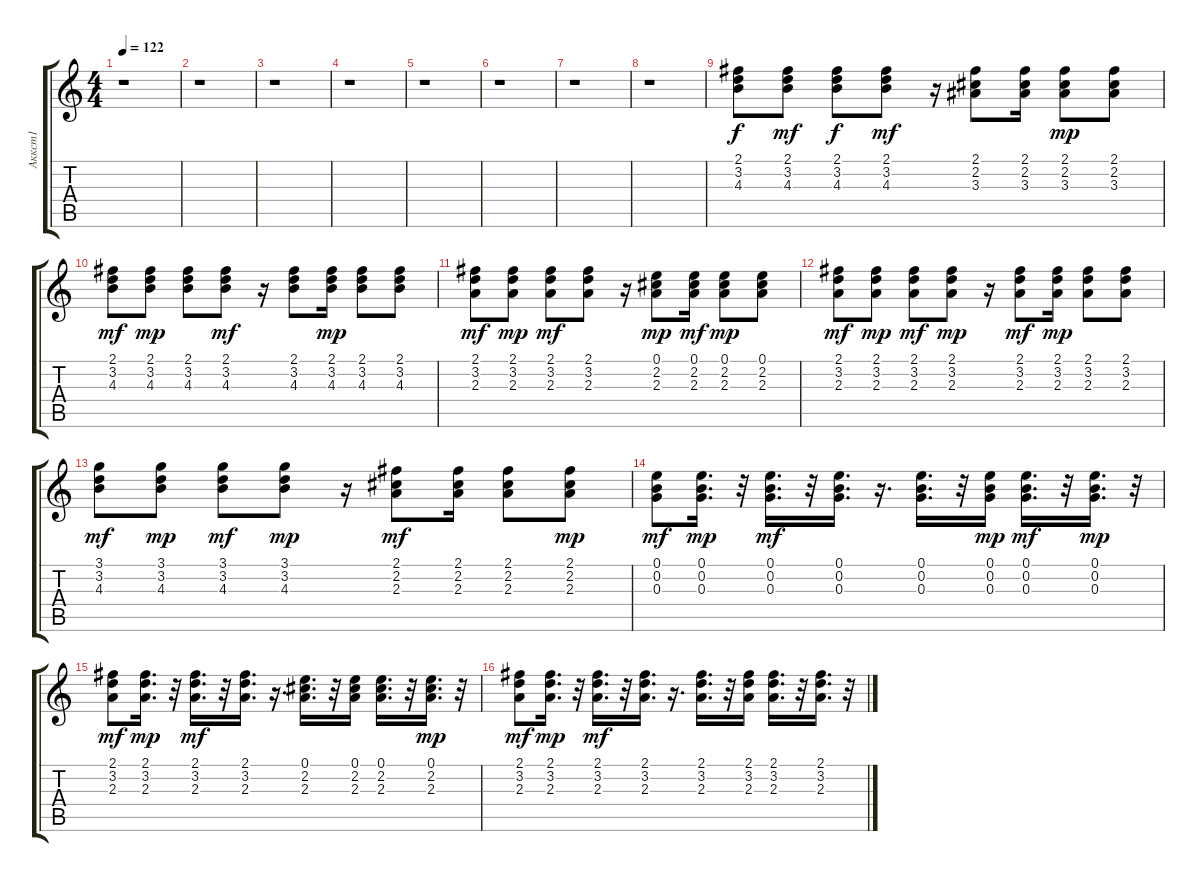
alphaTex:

\track ("Аккст1" "Аккст1") {instrument acousticguitarsteel}
\staff {score tabs}
\tuning (E4 B3 G3 D3 A2 E2) {hide}
\ts (4 4)
\tempo 122
\clef g2
\ks c
r.1{dy f instrument acousticguitarsteel} |
r.1 |
r.1 |
r.1 |
r.1 |
r.1 |
r.1 |
r.1 |
(2.1 3.2 4.3).8 (2.1 3.2 4.3).8{dy mf} (2.1 3.2 4.3).8{dy f} (2.1 3.2 4.3).8{dy mf} r.16 (2.1 2.2 3.3).8 (2.1 2.2 3.3).16 (2.1 2.2 3.3).8{dy mp} (2.1 2.2 3.3).8 |
(2.1 3.2 4.3).8{dy mf} (2.1 3.2 4.3).8{dy mp} (2.1 3.2 4.3).8 (2.1 3.2 4.3).8{dy mf} r.16 (2.1 3.2 4.3).8 (2.1 3.2 4.3).16{dy mp} (2.1 3.2 4.3).8 (2.1 3.2 4.3).8 |
(2.1 3.2 2.3).8{dy mf} (2.1 3.2 2.3).8{dy mp} (2.1 3.2 2.3).8{dy mf} (2.1 3.2 2.3).8 r.16 (0.1 2.2 2.3).8{dy mp} (0.1 2.2 2.3).16{dy mf} (0.1 2.2 2.3).8{dy mp} (0.1 2.2 2.3).8 |
(2.1 3.2 2.3).8{dy mf} (2.1 3.2 2.3).8{dy mp} (2.1 3.2 2.3).8{dy mf} (2.1 3.2 2.3).8{dy mp} r.16 (2.1 3.2 2.3).8{dy mf} (2.1 3.2 2.3).16{dy mp} (2.1 3.2 2.3).8 (2.1 3.2 2.3).8 |
(3.1 3.2 4.3).8{dy mf} (3.1 3.2 4.3).8{dy mp} (3.1 3.2 4.3).8{dy mf} (3.1 3.2 4.3).8{dy mp} r.16 (2.1 2.2 2.3).8{dy mf} (2.1 2.2 2.3).16 (2.1 2.2 2.3).8 (2.1 2.2 2.3).8{dy mp} |
(0.1 0.2 0.3).8{dy mf} (0.1 0.2 0.3).16{d dy mp} r.32 (0.1 0.2 0.3).16{d dy mf} r.32 (0.1 0.2 0.3).16{d} r.16{d} (0.1 0.2 0.3).16{d} r.32 (0.1 0.2 0.3).16{dy mp} (0.1 0.2 0.3).16{d dy mf} r.32 (0.1 0.2 0.3).16{d dy mp} r.32 |
(2.1 3.2 2.3).8{dy mf} (2.1 3.2 2.3).16{d dy mp} r.32 (2.1 3.2 2.3).16{d dy mf} r.32 (2.1 3.2 2.3).16{d} r.16{d} (0.1 2.2 2.3).16{d} r.32 (0.1 2.2 2.3).16 (0.1 2.2 2.3).16{d} r.32 (0.1 2.2 2.3).16{d dy mp} r.32 |
(2.1 3.2 2.3).8{dy mf} (2.1 3.2 2.3).16{d dy mp} r.32 (2.1 3.2 2.3).16{d dy mf} r.32 (2.1 3.2 2.3).16{d} r.16{d} (2.1 3.2 2.3).16{d} r.32 (2.1 3.2 2.3).16 (2.1 3.2 2.3).16{d} r.32 (2.1 3.2 2.3).16{d} r.32
